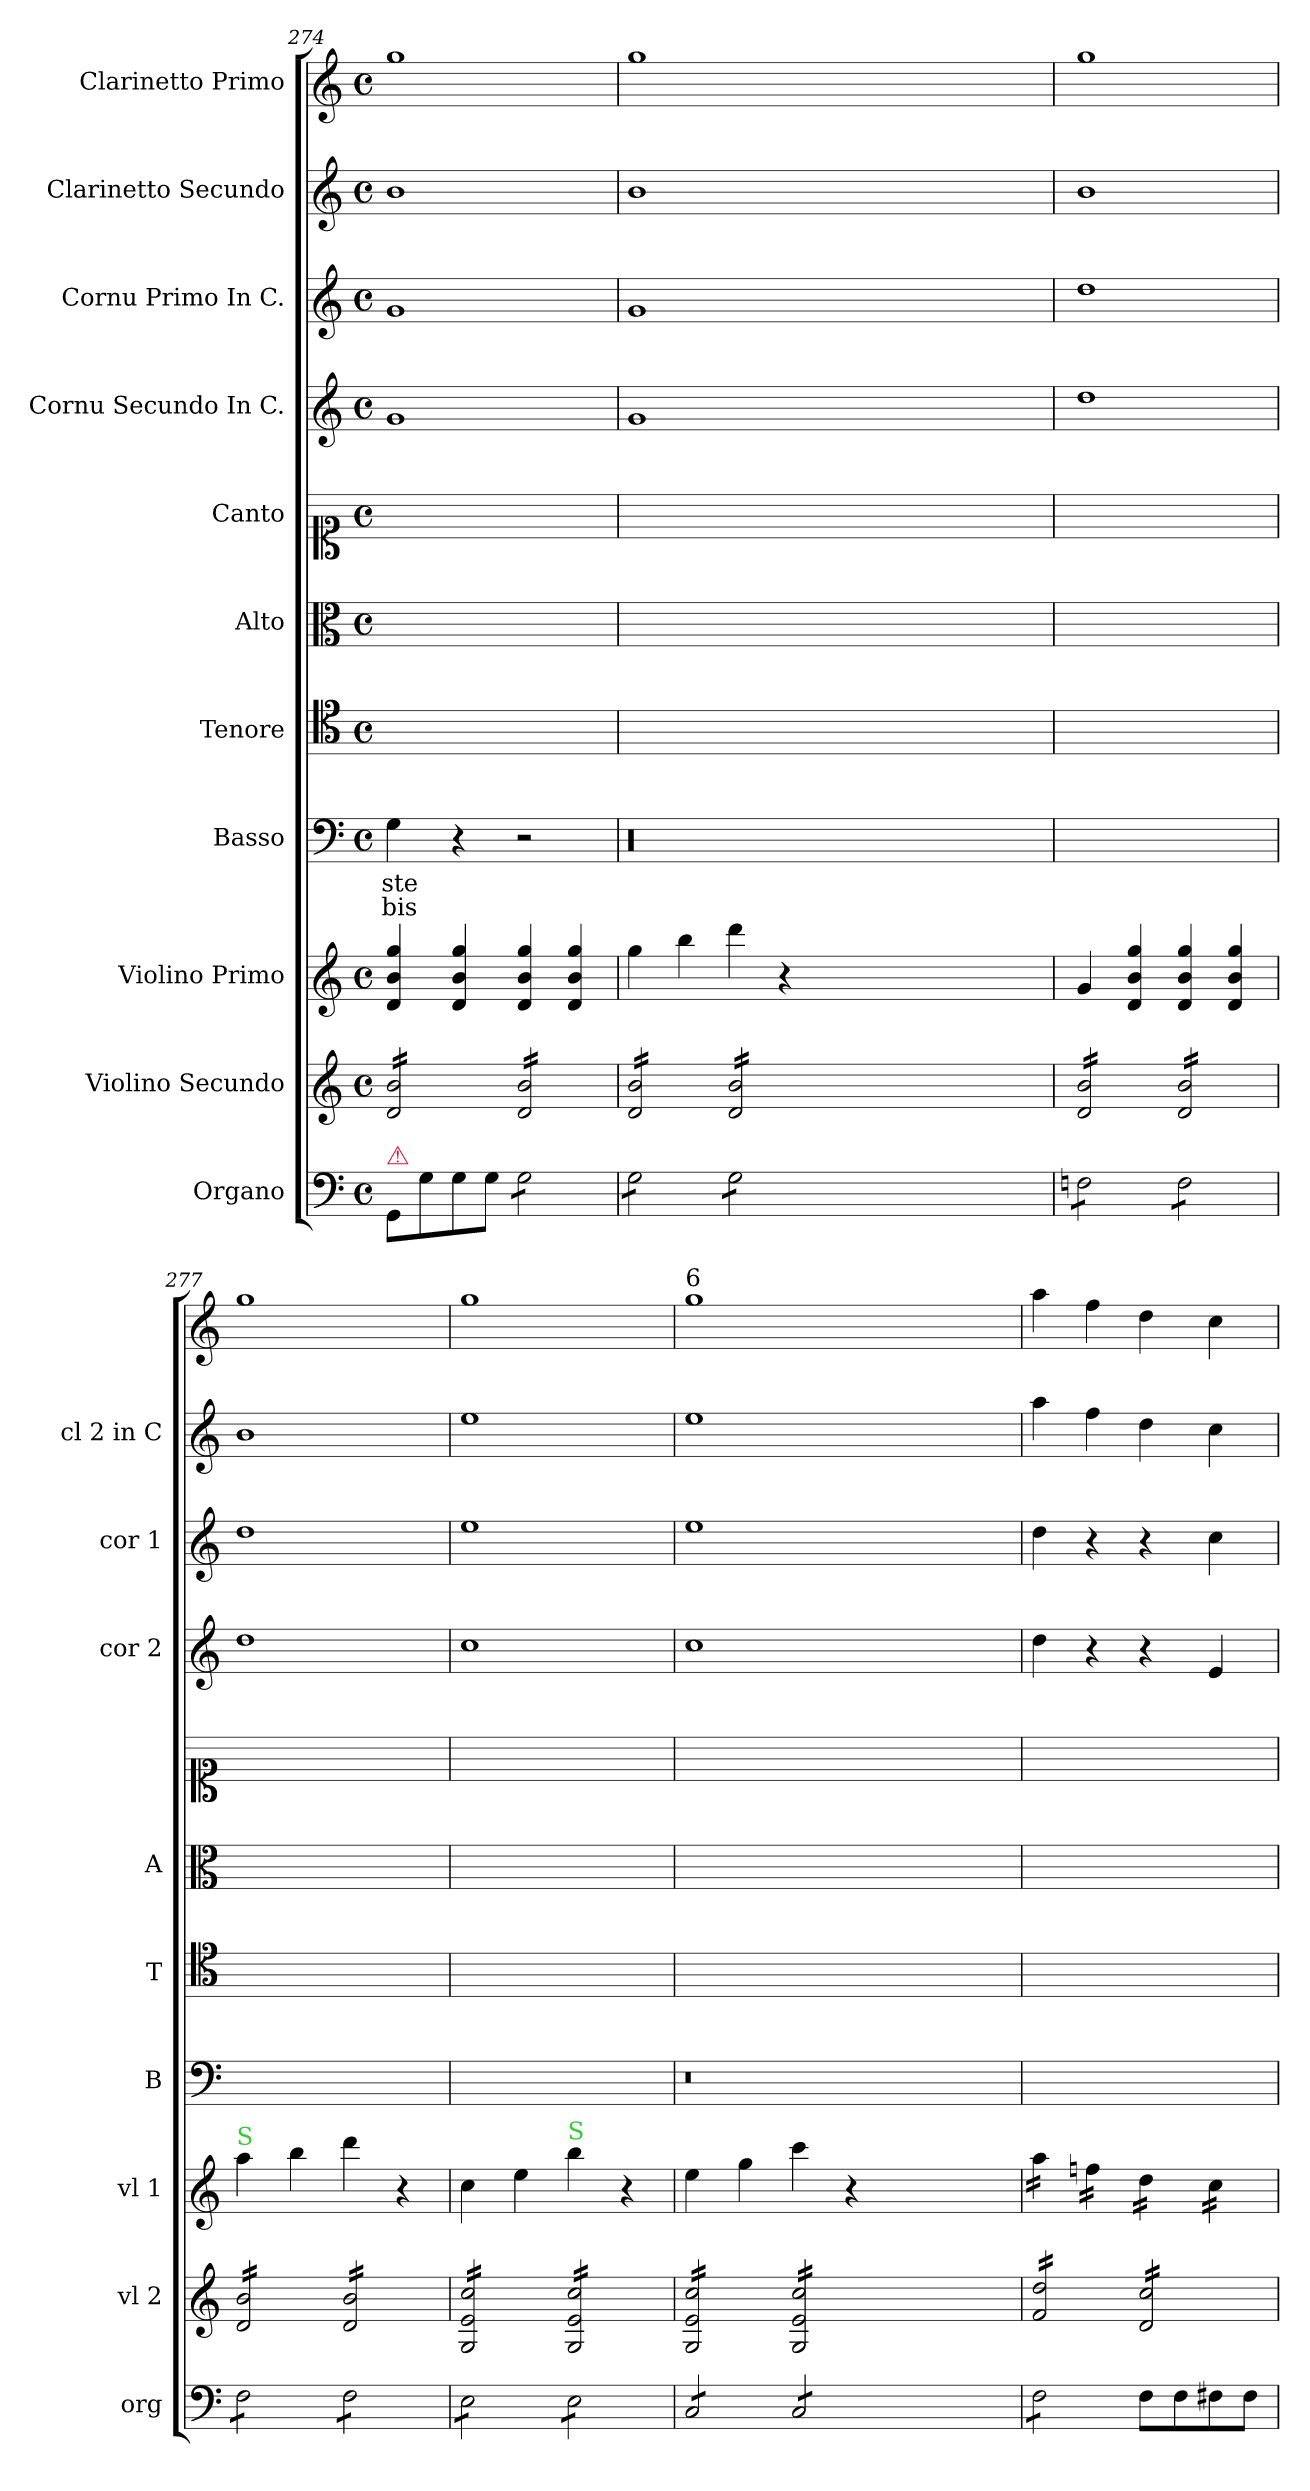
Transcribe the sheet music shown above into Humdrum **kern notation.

**kern	**kern	**kern	**kern	**text	**text	**kern	**kern	**kern	**kern	**kern	**kern	**kern
*part11	*part10	*part9	*part8	*part8	*part8	*part7	*part6	*part5	*part4	*part3	*part2	*part1
*staff11	*staff10	*staff9	*staff8	*staff8	*staff8	*staff7	*staff6	*staff5	*staff4	*staff3	*staff2	*staff1
*I"Organo	*I"Violino Secundo	*I"Violino Primo	*I"Basso	*	*	*I"Tenore	*I"Alto	*I"Canto	*I"Cornu Secundo In C.	*I"Cornu Primo In C.	*I"Clarinetto Secundo	*I"Clarinetto Primo
*I'org	*I'vl 2	*I'vl 1	*I'B	*	*	*I'T	*I'A	*	*I'cor 2	*I'cor 1	*I'cl 2 in C	*
*clefF4	*clefG2	*clefG2	*clefF4	*	*	*clefC4	*clefC3	*clefC1	*clefG2	*clefG2	*clefG2	*clefG2
*k[]	*k[]	*k[]	*k[]	*	*	*k[]	*k[]	*k[]	*k[]	*k[]	*k[]	*k[]
*M4/4	*M4/4	*M4/4	*M4/4	*	*	*M4/4	*M4/4	*M4/4	*M4/4	*M4/4	*M4/4	*M4/4
*met(c)	*met(c)	*met(c)	*met(c)	*	*	*met(c)	*met(c)	*met(c)	*met(c)	*met(c)	*met(c)	*met(c)
=274	=274	=274	=274	=274	=274	=274	=274	=274	=274	=274	=274	=274
!LO:TX:a:color=crimson:t=⚠	!	!	!	!	!	!	!	!	!	!	!	!
*	*tremolo	*	*	*	*	*	*	*	*	*	*	*
8GG/L	16d/ 16b/LL	4d/ 4b/ 4gg/	4G\	-ste	-bis	1ryy	1ryy	1ryy	1g	1g	1b	1gg
.	16d/ 16b/	.	.	.	.	.	.	.	.	.	.	.
8G\	16d/ 16b/	.	.	.	.	.	.	.	.	.	.	.
.	16d/ 16b/	.	.	.	.	.	.	.	.	.	.	.
8G\	16d/ 16b/	4d/ 4b/ 4gg/	4r	.	.	.	.	.	.	.	.	.
.	16d/ 16b/	.	.	.	.	.	.	.	.	.	.	.
8G\J	16d/ 16b/	.	.	.	.	.	.	.	.	.	.	.
.	16d/ 16b/JJ	.	.	.	.	.	.	.	.	.	.	.
*tremolo	*	*	*	*	*	*	*	*	*	*	*	*
8G\L	16d/ 16b/LL	4d/ 4b/ 4gg/	2r	.	.	.	.	.	.	.	.	.
.	16d/ 16b/	.	.	.	.	.	.	.	.	.	.	.
8G\	16d/ 16b/	.	.	.	.	.	.	.	.	.	.	.
.	16d/ 16b/	.	.	.	.	.	.	.	.	.	.	.
8G\	16d/ 16b/	4d/ 4b/ 4gg/	.	.	.	.	.	.	.	.	.	.
.	16d/ 16b/	.	.	.	.	.	.	.	.	.	.	.
8G\J	16d/ 16b/	.	.	.	.	.	.	.	.	.	.	.
.	16d/ 16b/JJ	.	.	.	.	.	.	.	.	.	.	.
=275	=275	=275	=275	=275	=275	=275	=275	=275	=275	=275	=275	=275
8G\L	16d/ 16b/LL	4gg\	00r	.	.	1ryy	1ryy	1ryy	1g	1g	1b	1gg
.	16d/ 16b/	.	.	.	.	.	.	.	.	.	.	.
8G\	16d/ 16b/	.	.	.	.	.	.	.	.	.	.	.
.	16d/ 16b/	.	.	.	.	.	.	.	.	.	.	.
8G\	16d/ 16b/	4bb\	.	.	.	.	.	.	.	.	.	.
.	16d/ 16b/	.	.	.	.	.	.	.	.	.	.	.
8G\J	16d/ 16b/	.	.	.	.	.	.	.	.	.	.	.
.	16d/ 16b/JJ	.	.	.	.	.	.	.	.	.	.	.
8G\L	16d/ 16b/LL	4ddd\	.	.	.	.	.	.	.	.	.	.
.	16d/ 16b/	.	.	.	.	.	.	.	.	.	.	.
8G\	16d/ 16b/	.	.	.	.	.	.	.	.	.	.	.
.	16d/ 16b/	.	.	.	.	.	.	.	.	.	.	.
8G\	16d/ 16b/	4r	.	.	.	.	.	.	.	.	.	.
.	16d/ 16b/	.	.	.	.	.	.	.	.	.	.	.
8G\J	16d/ 16b/	.	.	.	.	.	.	.	.	.	.	.
.	16d/ 16b/JJ	.	.	.	.	.	.	.	.	.	.	.
0.ryy	0.ryy	0.ryy	.	.	.	0.ryy	0.ryy	0.ryy	0.ryy	0.ryy	0.ryy	0.ryy
=276	=276	=276	=276	=276	=276	=276	=276	=276	=276	=276	=276	=276
8Fn\L	16d/ 16b/LL	4g/	1ryy	.	.	1ryy	1ryy	1ryy	1dd	1dd	1b	1gg
.	16d/ 16b/	.	.	.	.	.	.	.	.	.	.	.
8Fn\	16d/ 16b/	.	.	.	.	.	.	.	.	.	.	.
.	16d/ 16b/	.	.	.	.	.	.	.	.	.	.	.
8Fn\	16d/ 16b/	4d/ 4b/ 4gg/	.	.	.	.	.	.	.	.	.	.
.	16d/ 16b/	.	.	.	.	.	.	.	.	.	.	.
8Fn\J	16d/ 16b/	.	.	.	.	.	.	.	.	.	.	.
.	16d/ 16b/JJ	.	.	.	.	.	.	.	.	.	.	.
8F\L	16d/ 16b/LL	4d/ 4b/ 4gg/	.	.	.	.	.	.	.	.	.	.
.	16d/ 16b/	.	.	.	.	.	.	.	.	.	.	.
8F\	16d/ 16b/	.	.	.	.	.	.	.	.	.	.	.
.	16d/ 16b/	.	.	.	.	.	.	.	.	.	.	.
8F\	16d/ 16b/	4d/ 4b/ 4gg/	.	.	.	.	.	.	.	.	.	.
.	16d/ 16b/	.	.	.	.	.	.	.	.	.	.	.
8F\J	16d/ 16b/	.	.	.	.	.	.	.	.	.	.	.
.	16d/ 16b/JJ	.	.	.	.	.	.	.	.	.	.	.
=277	=277	=277	=277	=277	=277	=277	=277	=277	=277	=277	=277	=277
!	!	!LO:TX:a:color=limegreen:t=S	!	!	!	!	!	!	!	!	!	!
8F\L	16d/ 16b/LL	4aa\	1ryy	.	.	1ryy	1ryy	1ryy	1dd	1dd	1b	1gg
.	16d/ 16b/	.	.	.	.	.	.	.	.	.	.	.
8F\	16d/ 16b/	.	.	.	.	.	.	.	.	.	.	.
.	16d/ 16b/	.	.	.	.	.	.	.	.	.	.	.
8F\	16d/ 16b/	4bb\	.	.	.	.	.	.	.	.	.	.
.	16d/ 16b/	.	.	.	.	.	.	.	.	.	.	.
8F\J	16d/ 16b/	.	.	.	.	.	.	.	.	.	.	.
.	16d/ 16b/JJ	.	.	.	.	.	.	.	.	.	.	.
8F\L	16d/ 16b/LL	4ddd\	.	.	.	.	.	.	.	.	.	.
.	16d/ 16b/	.	.	.	.	.	.	.	.	.	.	.
8F\	16d/ 16b/	.	.	.	.	.	.	.	.	.	.	.
.	16d/ 16b/	.	.	.	.	.	.	.	.	.	.	.
8F\	16d/ 16b/	4r	.	.	.	.	.	.	.	.	.	.
.	16d/ 16b/	.	.	.	.	.	.	.	.	.	.	.
8F\J	16d/ 16b/	.	.	.	.	.	.	.	.	.	.	.
.	16d/ 16b/JJ	.	.	.	.	.	.	.	.	.	.	.
=278	=278	=278	=278	=278	=278	=278	=278	=278	=278	=278	=278	=278
8E\L	16G/ 16e/ 16cc/LL	4cc\	1ryy	.	.	1ryy	1ryy	1ryy	1cc	1ee	1ee	1gg
.	16G/ 16e/ 16cc/	.	.	.	.	.	.	.	.	.	.	.
8E\	16G/ 16e/ 16cc/	.	.	.	.	.	.	.	.	.	.	.
.	16G/ 16e/ 16cc/	.	.	.	.	.	.	.	.	.	.	.
8E\	16G/ 16e/ 16cc/	4ee\	.	.	.	.	.	.	.	.	.	.
.	16G/ 16e/ 16cc/	.	.	.	.	.	.	.	.	.	.	.
8E\J	16G/ 16e/ 16cc/	.	.	.	.	.	.	.	.	.	.	.
.	16G/ 16e/ 16cc/JJ	.	.	.	.	.	.	.	.	.	.	.
!	!	!LO:TX:a:color=limegreen:t=S	!	!	!	!	!	!	!	!	!	!
8E\L	16G/ 16e/ 16cc/LL	4bb\	.	.	.	.	.	.	.	.	.	.
.	16G/ 16e/ 16cc/	.	.	.	.	.	.	.	.	.	.	.
8E\	16G/ 16e/ 16cc/	.	.	.	.	.	.	.	.	.	.	.
.	16G/ 16e/ 16cc/	.	.	.	.	.	.	.	.	.	.	.
8E\	16G/ 16e/ 16cc/	4r	.	.	.	.	.	.	.	.	.	.
.	16G/ 16e/ 16cc/	.	.	.	.	.	.	.	.	.	.	.
8E\J	16G/ 16e/ 16cc/	.	.	.	.	.	.	.	.	.	.	.
.	16G/ 16e/ 16cc/JJ	.	.	.	.	.	.	.	.	.	.	.
=279	=279	=279	=279	=279	=279	=279	=279	=279	=279	=279	=279	=279
!	!	!	!	!	!	!	!	!	!	!	!	!LO:TX:a:t=6
8C/L	16G/ 16e/ 16cc/LL	4ee\	0r	.	.	1ryy	1ryy	1ryy	1cc	1ee	1ee	1gg
.	16G/ 16e/ 16cc/	.	.	.	.	.	.	.	.	.	.	.
8C/	16G/ 16e/ 16cc/	.	.	.	.	.	.	.	.	.	.	.
.	16G/ 16e/ 16cc/	.	.	.	.	.	.	.	.	.	.	.
8C/	16G/ 16e/ 16cc/	4gg\	.	.	.	.	.	.	.	.	.	.
.	16G/ 16e/ 16cc/	.	.	.	.	.	.	.	.	.	.	.
8C/J	16G/ 16e/ 16cc/	.	.	.	.	.	.	.	.	.	.	.
.	16G/ 16e/ 16cc/JJ	.	.	.	.	.	.	.	.	.	.	.
8C/L	16G/ 16e/ 16cc/LL	4ccc\	.	.	.	.	.	.	.	.	.	.
.	16G/ 16e/ 16cc/	.	.	.	.	.	.	.	.	.	.	.
8C/	16G/ 16e/ 16cc/	.	.	.	.	.	.	.	.	.	.	.
.	16G/ 16e/ 16cc/	.	.	.	.	.	.	.	.	.	.	.
8C/	16G/ 16e/ 16cc/	4r	.	.	.	.	.	.	.	.	.	.
.	16G/ 16e/ 16cc/	.	.	.	.	.	.	.	.	.	.	.
8C/J	16G/ 16e/ 16cc/	.	.	.	.	.	.	.	.	.	.	.
.	16G/ 16e/ 16cc/JJ	.	.	.	.	.	.	.	.	.	.	.
1ryy	1ryy	1ryy	.	.	.	1ryy	1ryy	1ryy	1ryy	1ryy	1ryy	1ryy
=280	=280	=280	=280	=280	=280	=280	=280	=280	=280	=280	=280	=280
*	*	*tremolo	*	*	*	*	*	*	*	*	*	*
8F\L	16f/ 16dd/LL	16aa\LL	1ryy	.	.	1ryy	1ryy	1ryy	4dd\	4dd\	4aa\	4aa\
.	16f/ 16dd/	16aa\	.	.	.	.	.	.	.	.	.	.
8F\	16f/ 16dd/	16aa\	.	.	.	.	.	.	.	.	.	.
.	16f/ 16dd/	16aa\JJ	.	.	.	.	.	.	.	.	.	.
8F\	16f/ 16dd/	16ffn\LL	.	.	.	.	.	.	4r	4r	4ff\	4ff\
.	16f/ 16dd/	16ffn\	.	.	.	.	.	.	.	.	.	.
8F\J	16f/ 16dd/	16ffn\	.	.	.	.	.	.	.	.	.	.
*Xtremolo	*	*	*	*	*	*	*	*	*	*	*	*
.	16f/ 16dd/JJ	16ffn\JJ	.	.	.	.	.	.	.	.	.	.
8F\L	16d/ 16cc/LL	16dd\LL	.	.	.	.	.	.	4r	4r	4dd\	4dd\
.	16d/ 16cc/	16dd\	.	.	.	.	.	.	.	.	.	.
8F\	16d/ 16cc/	16dd\	.	.	.	.	.	.	.	.	.	.
.	16d/ 16cc/	16dd\JJ	.	.	.	.	.	.	.	.	.	.
8F#X\	16d/ 16cc/	16cc\LL	.	.	.	.	.	.	4e/	4cc\	4cc\	4cc\
.	16d/ 16cc/	16cc\	.	.	.	.	.	.	.	.	.	.
8F#\J	16d/ 16cc/	16cc\	.	.	.	.	.	.	.	.	.	.
.	16d/ 16cc/JJ	16cc\JJ	.	.	.	.	.	.	.	.	.	.
*	*	*Xtremolo	*	*	*	*	*	*	*	*	*	*
*	*Xtremolo	*	*	*	*	*	*	*	*	*	*	*
=	=	=	=	=	=	=	=	=	=	=	=	=
*-	*-	*-	*-	*-	*-	*-	*-	*-	*-	*-	*-	*-
